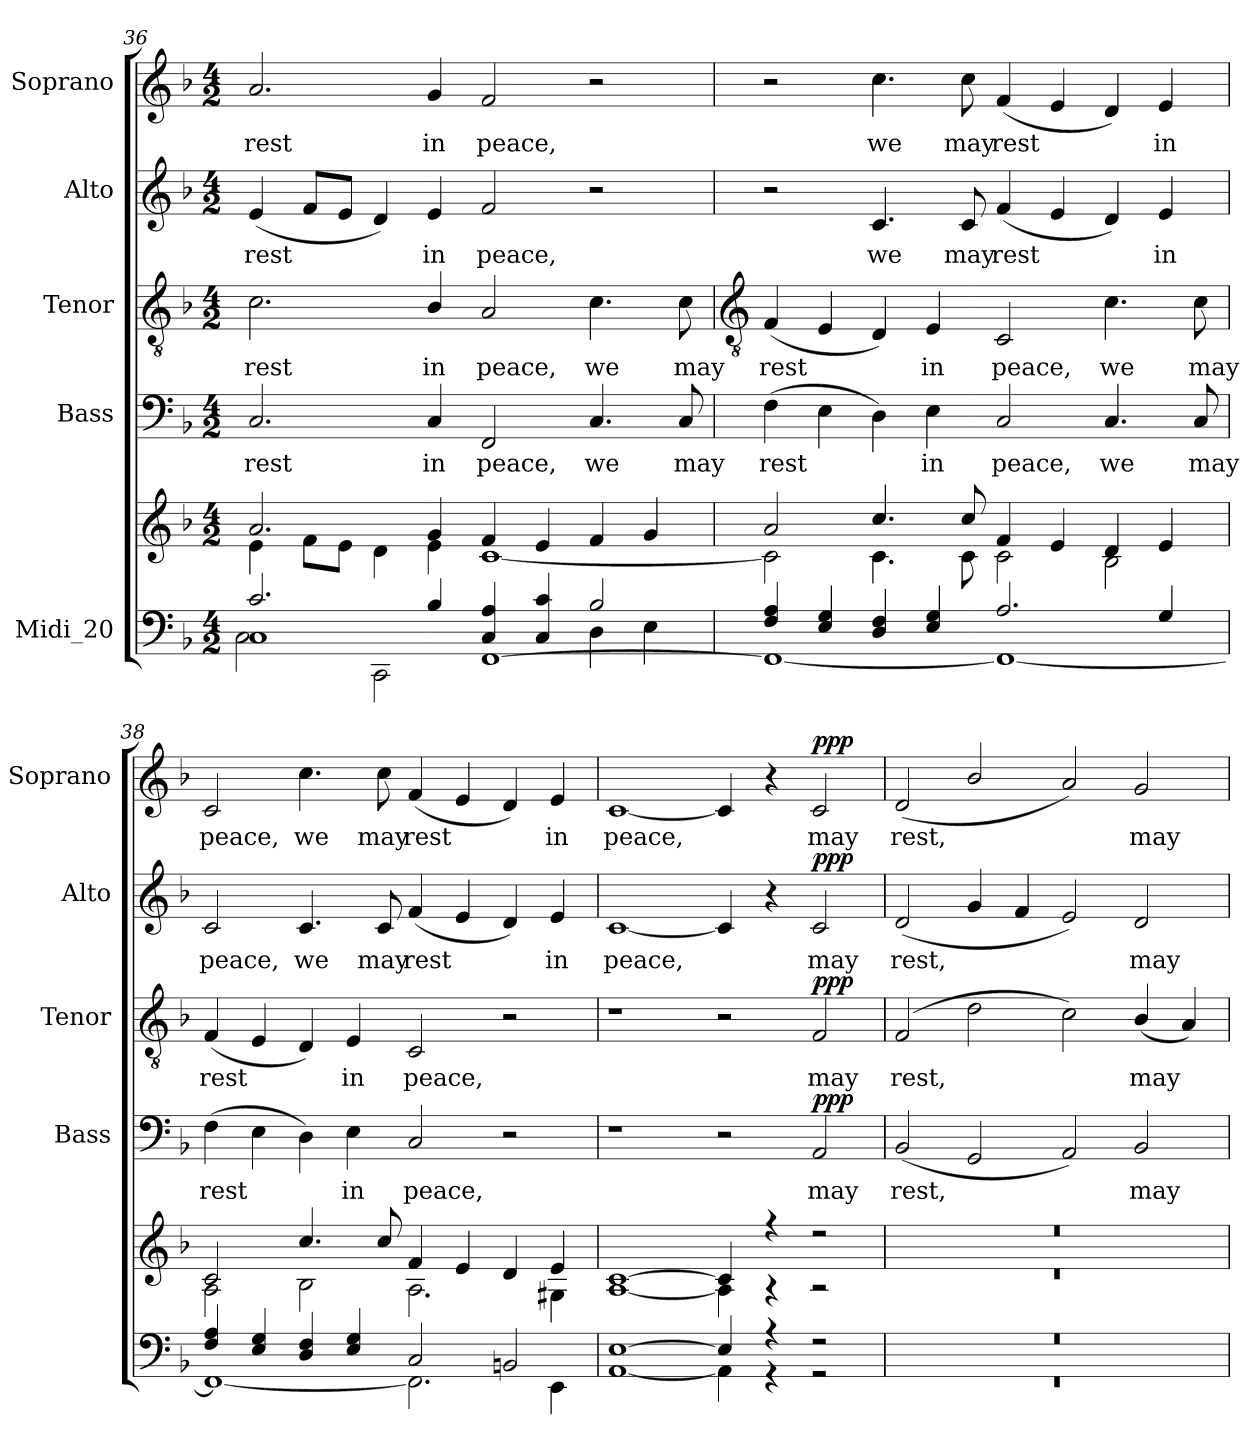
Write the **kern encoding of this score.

**kern	**kern	**kern	**text	**dynam	**kern	**text	**dynam	**kern	**text	**dynam	**kern	**text	**dynam
*part5	*part5	*part4	*part4	*part4	*part3	*part3	*part3	*part2	*part2	*part2	*part1	*part1	*part1
*staff6	*staff5	*staff4	*staff4	*staff4	*staff3	*staff3	*staff3	*staff2	*staff2	*staff2	*staff1	*staff1	*staff1
*I"Midi_20	*	*I"Bass	*	*	*I"Tenor	*	*	*I"Alto	*	*	*I"Soprano	*	*
*	*	*I'Bass	*	*	*I'Tenor	*	*	*I'Alto	*	*	*I'Soprano	*	*
*clefF4	*clefG2	*clefF4	*	*	*clefGv2	*	*	*clefG2	*	*	*clefG2	*	*
*k[b-]	*k[b-]	*k[b-]	*	*	*k[b-]	*	*	*k[b-]	*	*	*k[b-]	*	*
*F:	*F:	*F:	*	*	*F:	*	*	*F:	*	*	*F:	*	*
*M4/2	*M4/2	*M4/2	*	*	*M4/2	*	*	*M4/2	*	*	*M4/2	*	*
=36	=36	=36	=36	=36	=36	=36	=36	=36	=36	=36	=36	=36	=36
*^	*^	*	*	*	*	*	*	*	*	*	*	*	*
*	*^	*	*	*	*	*	*	*	*	*	*	*	*	*	*
!	!	!	!	!	!	!LO:LY:b	!	!	!LO:LY:b	!	!	!LO:LY:b	!	!	!LO:LY:b	!
2.c/	1C/	2C\	2.a/	4e\	2.C	rest	.	2.c	rest	.	(<4e	rest	.	2.a	rest	.
.	.	.	.	8f\L	.	.	.	.	.	.	8fL	.	.	.	.	.
.	.	.	.	8e\J	.	.	.	.	.	.	8eJ	.	.	.	.	.
.	.	2CC\	.	4d\	.	.	.	.	.	.	4d)	.	.	.	.	.
!	!	!	!	!	!	!LO:LY:b	!	!	!LO:LY:b	!	!	!LO:LY:b	!	!	!LO:LY:b	!
4B-/	.	.	4g/	4e\	4C	in	.	4B-/	in	.	4e	in	.	4g	in	.
!	!	!	!	!	!	!LO:LY:b	!	!	!LO:LY:b	!	!	!LO:LY:b	!	!	!LO:LY:b	!
4C/ 4A/	2ryy	[1FF\	4f/	[1c\	2FF	peace,	.	2A	peace,	.	2f	peace,	.	2f	peace,	.
4C/ 4c/	.	.	4e/	.	.	.	.	.	.	.	.	.	.	.	.	.
!	!	!	!	!	!	!LO:LY:b	!	!	!LO:LY:b	!	!	!	!	!	!	!
2B-/	4D\	.	4f/	.	4.C	we	.	4.c	we	.	2r	.	.	2r	.	.
.	4E\	.	4g/	.	.	.	.	.	.	.	.	.	.	.	.	.
!	!	!	!	!	!	!LO:LY:b	!	!	!LO:LY:b	!	!	!	!	!	!	!
.	.	.	.	.	8C	may	.	8c	may	.	.	.	.	.	.	.
*v	*v	*v	*	*	*	*	*	*	*	*	*	*	*	*	*	*
!!LO:LB:g=z
=37	=37	=37	=37	=37	=37	=37	=37	=37	=37	=37	=37	=37	=37	=37
*	*	*	*	*	*	*clefGv2	*	*	*	*	*	*	*	*
*^	*	*	*	*	*	*	*	*	*	*	*	*	*	*
!	!	!	!	!	!LO:LY:b	!	!	!LO:LY:b	!	!	!	!	!	!	!
4F/ 4A/	1FF\_	2a/	2c\]	(>4F	rest	.	(<4F	rest	.	2r	.	.	2r	.	.
4E/ 4G/	.	.	.	4E	.	.	4E	.	.	.	.	.	.	.	.
!	!	!	!	!	!	!	!	!	!	!	!LO:LY:b	!	!	!LO:LY:b	!
4D/ 4F/	.	4.cc/	4.c\	4D)	.	.	4D)	.	.	4.c	we	.	4.cc	we	.
!	!	!	!	!	!LO:LY:b	!	!	!LO:LY:b	!	!	!	!	!	!	!
4E/ 4G/	.	.	.	4E	in	.	4E	in	.	.	.	.	.	.	.
!	!	!	!	!	!	!	!	!	!	!	!LO:LY:b	!	!	!LO:LY:b	!
.	.	8cc/	8c\	.	.	.	.	.	.	8c	may	.	8cc	may	.
!	!	!	!	!	!LO:LY:b	!	!	!LO:LY:b	!	!	!LO:LY:b	!	!	!LO:LY:b	!
2.A/	1FF\_	4f/	2c\	2C	peace,	.	2C	peace,	.	(<4f	rest	.	(<4f	rest	.
.	.	4e/	.	.	.	.	.	.	.	4e	.	.	4e	.	.
!	!	!	!	!	!LO:LY:b	!	!	!LO:LY:b	!	!	!	!	!	!	!
.	.	4d/	2B-\	4.C	we	.	4.c	we	.	4d)	.	.	4d)	.	.
!	!	!	!	!	!	!	!	!	!	!	!LO:LY:b	!	!	!LO:LY:b	!
4G/	.	4e/	.	.	.	.	.	.	.	4e	in	.	4e	in	.
!	!	!	!	!	!LO:LY:b	!	!	!LO:LY:b	!	!	!	!	!	!	!
.	.	.	.	8C	may	.	8c	may	.	.	.	.	.	.	.
=38	=38	=38	=38	=38	=38	=38	=38	=38	=38	=38	=38	=38	=38	=38	=38
!	!	!	!	!	!LO:LY:b	!	!	!LO:LY:b	!	!	!LO:LY:b	!	!	!LO:LY:b	!
4F/ 4A/	1FF\_	2c/	2A\	(>4F	rest	.	(<4F	rest	.	2c	peace,	.	2c	peace,	.
4E/ 4G/	.	.	.	4E	.	.	4E	.	.	.	.	.	.	.	.
!	!	!	!	!	!	!	!	!	!	!	!LO:LY:b	!	!	!LO:LY:b	!
4D/ 4F/	.	4.cc/	2B-\	4D)	.	.	4D)	.	.	4.c	we	.	4.cc	we	.
!	!	!	!	!	!LO:LY:b	!	!	!LO:LY:b	!	!	!	!	!	!	!
4E/ 4G/	.	.	.	4E	in	.	4E	in	.	.	.	.	.	.	.
!	!	!	!	!	!	!	!	!	!	!	!LO:LY:b	!	!	!LO:LY:b	!
.	.	8cc/	.	.	.	.	.	.	.	8c	may	.	8cc	may	.
!	!	!	!	!	!LO:LY:b	!	!	!LO:LY:b	!	!	!LO:LY:b	!	!	!LO:LY:b	!
2C/	2.FF\]	4f/	2.A\	2C	peace,	.	2C	peace,	.	(<4f	rest	.	(<4f	rest	.
.	.	4e/	.	.	.	.	.	.	.	4e	.	.	4e	.	.
2BBn/	.	4d/	.	2r	.	.	2r	.	.	4d)	.	.	4d)	.	.
!	!	!	!	!	!	!	!	!	!	!	!LO:LY:b	!	!	!LO:LY:b	!
.	4EE\	4e/	4G#X\	.	.	.	.	.	.	4e	in	.	4e	in	.
=39	=39	=39	=39	=39	=39	=39	=39	=39	=39	=39	=39	=39	=39	=39	=39
!	!	!	!	!	!	!	!	!	!	!	!LO:LY:b	!	!	!LO:LY:b	!
[1E/	[1AA\	[1c/	[1A\	1r	.	.	1r	.	.	[1c	peace,	.	[1c	peace,	.
4E/]	4AA\]	4c/]	4A\]	2r	.	.	2r	.	.	4c]	.	.	4c]	.	.
4r	4r	4r	4r	.	.	.	.	.	.	4r	.	.	4r	.	.
!	!	!	!	!	!LO:LY:b	!LO:DY:b	!	!LO:LY:b	!LO:DY:b	!	!LO:LY:b	!LO:DY:b	!	!LO:LY:b	!LO:DY:b
2r	2r	2r	2r	2AA	may	ppp	2F	may	ppp	2c	may	ppp	2c	may	ppp
=40	=40	=40	=40	=40	=40	=40	=40	=40	=40	=40	=40	=40	=40	=40	=40
!	!	!	!	!	!LO:LY:b	!	!	!LO:LY:b	!	!	!LO:LY:b	!	!	!LO:LY:b	!
0r	0r	0r	0r	(<2BB-	rest,	.	(>2F	rest,	.	(<2d	rest,	.	(<2d	rest,	.
.	.	.	.	2GG	.	.	2d	.	.	4g	.	.	2b-/	.	.
.	.	.	.	.	.	.	.	.	.	4f	.	.	.	.	.
.	.	.	.	2AA)	.	.	2c)	.	.	2e)	.	.	2a)	.	.
!	!	!	!	!	!LO:LY:b	!	!	!LO:LY:b	!	!	!LO:LY:b	!	!	!LO:LY:b	!
.	.	.	.	2BB-	may	.	(<4B-/	may	.	2d	may	.	2g	may	.
.	.	.	.	.	.	.	4A)	.	.	.	.	.	.	.	.
*v	*v	*	*	*	*	*	*	*	*	*	*	*	*	*	*
*	*v	*v	*	*	*	*	*	*	*	*	*	*	*	*
=	=	=	=	=	=	=	=	=	=	=	=	=	=
*-	*-	*-	*-	*-	*-	*-	*-	*-	*-	*-	*-	*-	*-
